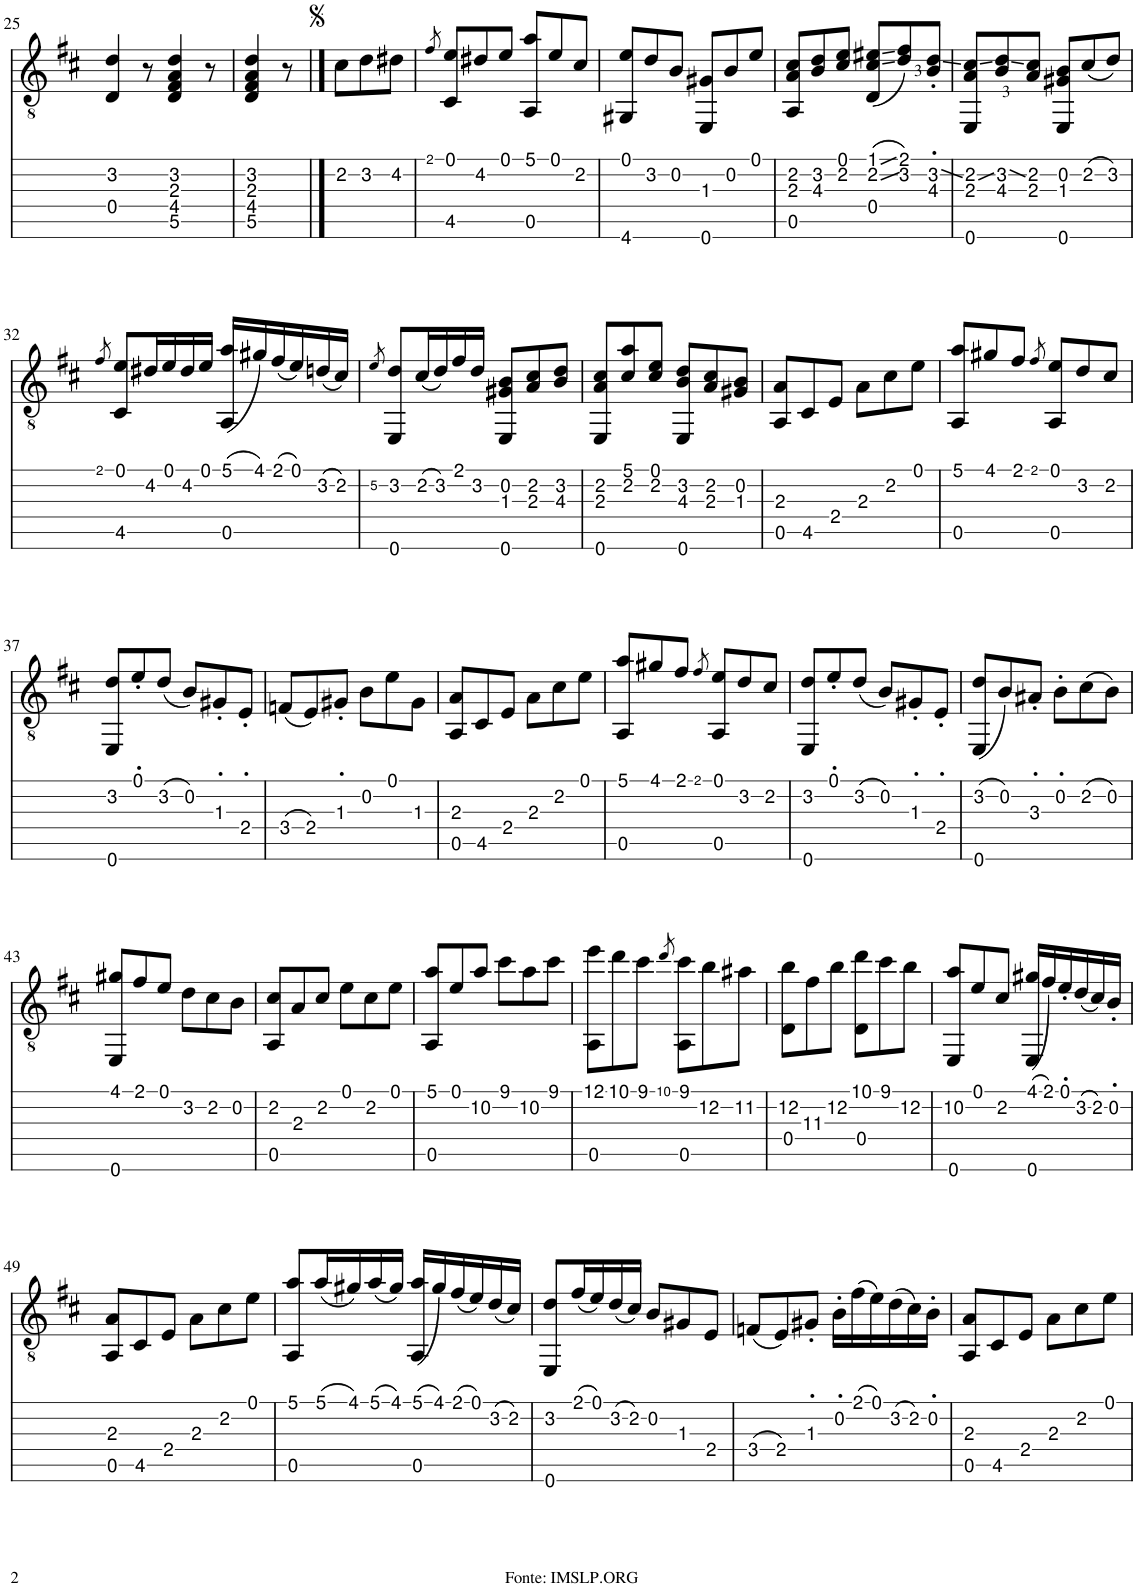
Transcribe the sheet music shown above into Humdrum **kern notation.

**kern	**kern
*part1	*part1
*staff2	*staff1
*I"Guitar	*
*I'Guit.	*
!!LO:PB:g=z
*	*clefGv2
*k[f#c#]	*k[f#c#]
*M6/8	*M6/8
=25	=25
4D 4d	4D/ 4d/
8r	8r
4D 4F# 4A 4d	4D/ 4F#/ 4A/ 4d/
8r	8r
=26	=26
4D 4F# 4A 4d	4D/ 4F#/ 4A/ 4d/
8r	8r
==27	==27
8c#L	8c#\L
8d	8d\
8d#J	8d#X\J
=28	=28
qf#	8qf#/
8C#\ 8e\L	8C#/ 8e/L
8d#	8d#X/
8eJ	8e/J
8AA\ 8a\L	8AA/ 8a/L
8e	8e/
8c#J	8c#/J
=29	=29
8GG#\ 8e\L	8GG#X/ 8e/L
8d	8d/
8BJ	8B/J
8EE\ 8G#\L	8EE/ 8G#X/L
8B	8B/
8eJ	8e/J
=30	=30
8AA\ 8A\ 8c#\L	8AA/ 8A/ 8c#/L
8B\ 8d\	8B/ 8d/
8c#\ 8e\J	8c#/ 8e/J
8D\ 8c#\ 8e#\L	(8D/ 8c#/ 8e#X/L
8d\ 8f#\	8d/ 8f#/)
8B'\ 8d'\J	8B/' 8d/'J
=31	=31
8EE\ 8A\ 8c#\L	8EE/ 8A/ 8c#/L
8B\ 8d\	8B/ 8d/
8A\ 8c#\J	8A/ 8c#/J
8EE\ 8G#\ 8B\L	8EE/ 8G#X/ 8B/L
8c#	(8c#/
8dJ	8d/J)
!!LO:LB:g=z
=32	=32
qf#	8qf#/
8C#\ 8e\L	8C#/ 8e/L
16d#L	16d#X/L
16e	16e/
16d#	16d#/
16eJJ	16e/JJ
16AA\ 16a\LL	(16AA/ 16a/LL
16g#	16g#X/)
16f#	(16f#/
16e	16e/)
16d	(16dn/
16c#JJ	16c#/JJ)
=33	=33
qe	8qe/
8EE\ 8d\L	8EE/ 8d/L
16c#L	(16c#/L
16d	16d/)
16f#	16f#/
16dJJ	16d/JJ
8EE\ 8G#\ 8B\L	8EE/ 8G#X/ 8B/L
8A\ 8c#\	8A/ 8c#/
8B\ 8d\J	8B/ 8d/J
=34	=34
8EE\ 8A\ 8c#\L	8EE/ 8A/ 8c#/L
8c#\ 8a\	8c#/ 8a/
8c#\ 8e\J	8c#/ 8e/J
8EE\ 8B\ 8d\L	8EE/ 8B/ 8d/L
8A\ 8c#\	8A/ 8c#/
8G#\ 8B\J	8G#X/ 8B/J
=35	=35
8AA\ 8A\L	8AA/ 8A/L
8C#	8C#/
8EJ	8E/J
8AL	8A\L
8c#	8c#\
8eJ	8e\J
=36	=36
8AA\ 8a\L	8AA/ 8a/L
8g#	8g#X/
8f#J	8f#/J
qf#	8qf#/
8AA\ 8e\L	8AA/ 8e/L
8d	8d/
8c#J	8c#/J
!!LO:LB:g=z
=37	=37
8EE\ 8d\L	8EE/ 8d/L
8e'	8e'/
8dJ	(8d/J
8BL	8B/L)
8G#'	8G#X'/
8E'J	8E'/J
=38	=38
8FL	(8Fn/L
8E	8E/)
8G#'J	8G#X'/J
8BL	8B\L
8e	8e\
8G#J	8G#\J
=39	=39
8AA\ 8A\L	8AA/ 8A/L
8C#	8C#/
8EJ	8E/J
8AL	8A\L
8c#	8c#\
8eJ	8e\J
=40	=40
8AA\ 8a\L	8AA/ 8a/L
8g#	8g#X/
8f#J	8f#/J
qf#	8qf#/
8AA\ 8e\L	8AA/ 8e/L
8d	8d/
8c#J	8c#/J
=41	=41
8EE\ 8d\L	8EE/ 8d/L
8e'	8e'/
8dJ	(8d/J
8BL	8B/L)
8G#'	8G#X'/
8E'J	8E'/J
=42	=42
8EE\ 8d\L	(8EE/ 8d/L
8B	8B/)
8A#'J	8A#X'/J
8B'L	8B'\L
8c#	(8c#\
8BJ	8B\J)
!!LO:LB:g=z
=43	=43
8EE\ 8g#\L	8EE/ 8g#X/L
8f#	8f#/
8eJ	8e/J
8dL	8d\L
8c#	8c#\
8BJ	8B\J
=44	=44
8AA\ 8c#\L	8AA/ 8c#/L
8A	8A/
8c#J	8c#/J
8eL	8e\L
8c#	8c#\
8eJ	8e\J
=45	=45
8AA\ 8a\L	8AA/ 8a/L
8e	8e/
8aJ	8a/J
8cc#L	8cc#\L
8a	8a\
8cc#J	8cc#\J
=46	=46
8AA\ 8ee\L	8AA\ 8ee\L
8dd	8dd\
8cc#J	8cc#\J
qdd	8qdd/
8AA\ 8cc#\L	8AA\ 8cc#\L
8b	8b\
8a#J	8a#X\J
=47	=47
8D\ 8b\L	8D\ 8b\L
8f#	8f#\
8bJ	8b\J
8D\ 8dd\L	8D\ 8dd\L
8cc#	8cc#\
8bJ	8b\J
=48	=48
8EE\ 8a\L	8EE/ 8a/L
8e	8e/
8c#J	8c#/J
16EE\ 16g#\LL	(16EE/ 16g#X/LL
16f#	16f#/)
16e'	16e'/
16d	(16d/
16c#	16c#/)
16B'JJ	16B'/JJ
!!LO:LB:g=z
=49	=49
8AA\ 8A\L	8AA/ 8A/L
8C#	8C#/
8EJ	8E/J
8AL	8A\L
8c#	8c#\
8eJ	8e\J
=50	=50
8AA\ 8a\L	8AA/ 8a/L
16aL	(16a/L
16g#	16g#X/)
16a	(16a/
16g#JJ	16g#/JJ)
16AA\ 16a\LL	(16AA/ 16a/LL
16g#	16g#/)
16f#	(16f#/
16e	16e/)
16d	(16d/
16c#JJ	16c#/JJ)
=51	=51
8EE\ 8d\L	8EE/ 8d/L
16f#L	(16f#/L
16e	16e/)
16d	(16d/
16c#JJ	16c#/JJ)
8BL	8B/L
8G#	8G#X/
8EJ	8E/J
=52	=52
8FL	(8Fn/L
8E	8E/)
8G#'J	8G#X'/J
16B'LL	16B'\LL
16f#	(16f#\
16e	16e\)
16d	(16d\
16c#	16c#\)
16B'JJ	16B'\JJ
=53	=53
8AA\ 8A\L	8AA/ 8A/L
8C#	8C#/
8EJ	8E/J
8AL	8A\L
8c#	8c#\
8eJ	8e\J
=	=
*-	*-
